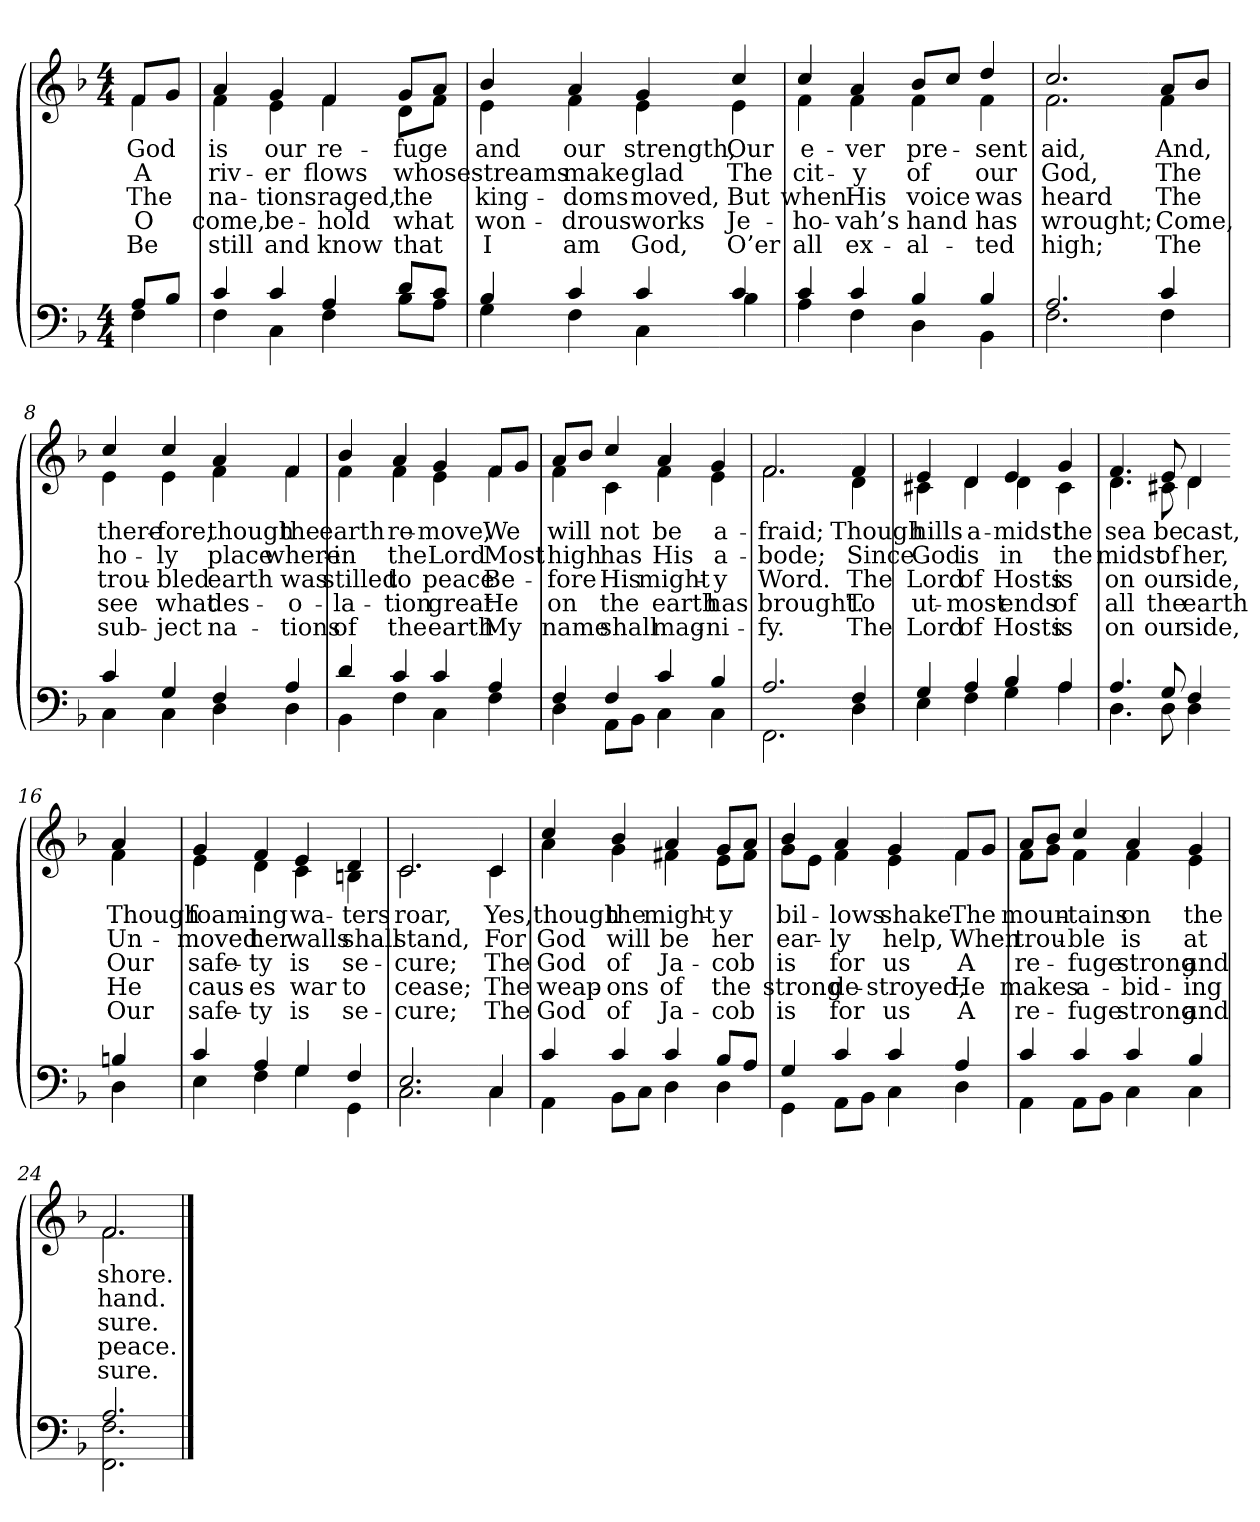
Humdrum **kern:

**kern	**kern	**text	**text	**text	**text	**text
*part2	*part1	*part1	*part1	*part1	*part1	*part1
*staff2	*staff1	*staff1	*staff1	*staff1	*staff1	*staff1
*clefF4	*clefG2	*	*	*	*	*
*k[b-]	*k[b-]	*	*	*	*	*
*M4/4	*M4/4	*	*	*	*	*
=1	=1	=1	=1	=1	=1	=1
*^	*	*	*	*	*	*
!	!	!LO:TX:b:i:t=Verse	!	!	!	!	!
!	!	!	!LO:LY:b	!LO:LY:b	!LO:LY:b	!LO:LY:b	!LO:LY:b
*	*	*^	*	*	*	*	*
8A/L	4F\	8f/L	4f\	God	A	The	O	Be
8B-/J	.	8g/J	.	.	.	.	.	.
=2	=2	=2	=2	=2	=2	=2	=2	=2
!	!	!	!	!LO:LY:b	!LO:LY:b	!LO:LY:b	!LO:LY:b	!LO:LY:b
4c/	4F\	4a/	4f\	is	riv-	na-	come,	still
!	!	!	!	!LO:LY:b	!LO:LY:b	!LO:LY:b	!LO:LY:b	!LO:LY:b
4c/	4C\	4g/	4e\	our	-er	-tions	be-	and
!	!	!	!	!LO:LY:b	!LO:LY:b	!LO:LY:b	!LO:LY:b	!LO:LY:b
4A/	4F\	4f/	4f\	re-	flows	raged,	-hold	know
!	!	!	!	!LO:LY:b	!LO:LY:b	!LO:LY:b	!LO:LY:b	!LO:LY:b
8d/L	8B-\L	8g/L	8d\L	-fuge	whose	the	what	that
8c/J	8A\J	8a/J	8f\J	.	.	.	.	.
=3	=3	=3	=3	=3	=3	=3	=3	=3
!	!	!	!	!LO:LY:b	!LO:LY:b	!LO:LY:b	!LO:LY:b	!LO:LY:b
4B-/	4G\	4b-/	4e\	and	streams	king-	won-	I
!	!	!	!	!LO:LY:b	!LO:LY:b	!LO:LY:b	!LO:LY:b	!LO:LY:b
4c/	4F\	4a/	4f\	our	make	-doms	-drous	am
!	!	!	!	!LO:LY:b	!LO:LY:b	!LO:LY:b	!LO:LY:b	!LO:LY:b
4c/	4C\	4g/	4e\	strength,	glad	moved,	works	God,
!!LO:LB:g=z	!!
=4-	=4-	=4-	=4-	=4-	=4-	=4-	=4-	=4-
!	!	!	!	!LO:LY:b	!LO:LY:b	!LO:LY:b	!LO:LY:b	!LO:LY:b
4c/	4B-\	4cc/	4e\	Our	The	But	Je-	O’er
=5	=5	=5	=5	=5	=5	=5	=5	=5
!	!	!	!	!LO:LY:b	!LO:LY:b	!LO:LY:b	!LO:LY:b	!LO:LY:b
4c/	4A\	4cc/	4f\	e-	cit-	when	-ho-	all
!	!	!	!	!LO:LY:b	!LO:LY:b	!LO:LY:b	!LO:LY:b	!LO:LY:b
4c/	4F\	4a/	4f\	-ver	-y	His	-vah’s	ex-
!	!	!	!	!LO:LY:b	!LO:LY:b	!LO:LY:b	!LO:LY:b	!LO:LY:b
4B-/	4D\	8b-/L	4f\	pre-	of	voice	hand	-al-
.	.	8cc/J	.	.	.	.	.	.
!	!	!	!	!LO:LY:b	!LO:LY:b	!LO:LY:b	!LO:LY:b	!LO:LY:b
4B-/	4BB-\	4dd/	4f\	-sent	our	was	has	-ted
=6	=6	=6	=6	=6	=6	=6	=6	=6
!	!	!	!	!LO:LY:b	!LO:LY:b	!LO:LY:b	!LO:LY:b	!LO:LY:b
2.A/	2.F\	2.cc/	2.f\	aid,	God,	heard	wrought;	high;
!!LO:LB:g=z	!!
=7-	=7-	=7-	=7-	=7-	=7-	=7-	=7-	=7-
!	!	!	!	!LO:LY:b	!LO:LY:b	!LO:LY:b	!LO:LY:b	!LO:LY:b
4c/	4F\	8a/L	4f\	And,	The	The	Come,	The
.	.	8b-/J	.	.	.	.	.	.
=8	=8	=8	=8	=8	=8	=8	=8	=8
!	!	!	!	!LO:LY:b	!LO:LY:b	!LO:LY:b	!LO:LY:b	!LO:LY:b
4c/	4C\	4cc/	4e\	there-	ho-	trou-	see	sub-
!	!	!	!	!LO:LY:b	!LO:LY:b	!LO:LY:b	!LO:LY:b	!LO:LY:b
4G/	4C\	4cc/	4e\	-fore,	-ly	-bled	what	-ject
!	!	!	!	!LO:LY:b	!LO:LY:b	!LO:LY:b	!LO:LY:b	!LO:LY:b
4F/	4D\	4a/	4f\	though	place	earth	des-	na-
!	!	!	!	!LO:LY:b	!LO:LY:b	!LO:LY:b	!LO:LY:b	!LO:LY:b
4A/	4D\	4f/	4f\	the	where-	was	-o-	-tions
=9	=9	=9	=9	=9	=9	=9	=9	=9
!	!	!	!	!LO:LY:b	!LO:LY:b	!LO:LY:b	!LO:LY:b	!LO:LY:b
4d/	4BB-\	4b-/	4f\	earth	-in	stilled	-la-	of
!	!	!	!	!LO:LY:b	!LO:LY:b	!LO:LY:b	!LO:LY:b	!LO:LY:b
4c/	4F\	4a/	4f\	re-	the	to	-tion	the
!	!	!	!	!LO:LY:b	!LO:LY:b	!LO:LY:b	!LO:LY:b	!LO:LY:b
4c/	4C\	4g/	4e\	-move,	Lord	peace	great	earth
!!LO:LB:g=z	!!
=10-	=10-	=10-	=10-	=10-	=10-	=10-	=10-	=10-
!	!	!	!	!LO:LY:b	!LO:LY:b	!LO:LY:b	!LO:LY:b	!LO:LY:b
4A/	4F\	8f/L	4f\	We	Most	Be-	He	My
.	.	8g/J	.	.	.	.	.	.
=11	=11	=11	=11	=11	=11	=11	=11	=11
!	!	!	!	!LO:LY:b	!LO:LY:b	!LO:LY:b	!LO:LY:b	!LO:LY:b
4F/	4D\	8a/L	4f\	will	high	-fore	on	name
.	.	8b-/J	.	.	.	.	.	.
!	!	!	!	!LO:LY:b	!LO:LY:b	!LO:LY:b	!LO:LY:b	!LO:LY:b
4F/	8AA\L	4cc/	4c\	not	has	His	the	shall
.	8BB-\J	.	.	.	.	.	.	.
!	!	!	!	!LO:LY:b	!LO:LY:b	!LO:LY:b	!LO:LY:b	!LO:LY:b
4c/	4C\	4a/	4f\	be	His	might-	earth	mag-
!	!	!	!	!LO:LY:b	!LO:LY:b	!LO:LY:b	!LO:LY:b	!LO:LY:b
4B-/	4C\	4g/	4e\	a-	a-	-y	has	-ni-
=12	=12	=12	=12	=12	=12	=12	=12	=12
!	!	!	!	!LO:LY:b	!LO:LY:b	!LO:LY:b	!LO:LY:b	!LO:LY:b
2.A/	2.FF\	2.f/	2.f\	-fraid;	-bode;	Word.	brought.	-fy.
!!LO:LB:g=z	!!
=13-	=13-	=13-	=13-	=13-	=13-	=13-	=13-	=13-
!	!	!	!	!LO:LY:b	!LO:LY:b	!LO:LY:b	!LO:LY:b	!LO:LY:b
4F/	4D\	4f/	4d\	Though	Since	The	To	The
=14	=14	=14	=14	=14	=14	=14	=14	=14
!	!	!	!	!LO:LY:b	!LO:LY:b	!LO:LY:b	!LO:LY:b	!LO:LY:b
4G/	4E\	4e/	4c#X\	hills	God	Lord	ut-	Lord
!	!	!	!	!LO:LY:b	!LO:LY:b	!LO:LY:b	!LO:LY:b	!LO:LY:b
4A/	4F\	4d/	4d\	a-	is	of	-most	of
!	!	!	!	!LO:LY:b	!LO:LY:b	!LO:LY:b	!LO:LY:b	!LO:LY:b
4B-/	4G\	4e/	4d\	-midst	in	Hosts	ends	Hosts
!	!	!	!	!LO:LY:b	!LO:LY:b	!LO:LY:b	!LO:LY:b	!LO:LY:b
4A/	4A\	4g/	4c#\	the	the	is	of	is
=15	=15	=15	=15	=15	=15	=15	=15	=15
!	!	!	!	!LO:LY:b	!LO:LY:b	!LO:LY:b	!LO:LY:b	!LO:LY:b
4.A/	4.D\	4.f/	4.d\	sea	midst	on	all	on
!	!	!	!	!LO:LY:b	!LO:LY:b	!LO:LY:b	!LO:LY:b	!LO:LY:b
8G/	8D\	8e/	8c#X\	be	of	our	the	our
!	!	!	!	!LO:LY:b	!LO:LY:b	!LO:LY:b	!LO:LY:b	!LO:LY:b
4F/	4D\	4d/	4d\	cast,	her,	side,	earth	side,
!!LO:LB:g=z	!!
=16-	=16-	=16-	=16-	=16-	=16-	=16-	=16-	=16-
!	!	!	!	!LO:LY:b	!LO:LY:b	!LO:LY:b	!LO:LY:b	!LO:LY:b
4Bn/	4D\	4a/	4f\	Though	Un-	Our	He	Our
=17	=17	=17	=17	=17	=17	=17	=17	=17
!	!	!	!	!LO:LY:b	!LO:LY:b	!LO:LY:b	!LO:LY:b	!LO:LY:b
4c/	4E\	4g/	4e\	foam-	-moved	safe-	caus-	safe-
!	!	!	!	!LO:LY:b	!LO:LY:b	!LO:LY:b	!LO:LY:b	!LO:LY:b
4A/	4F\	4f/	4d\	-ing	her	-ty	-es	-ty
!	!	!	!	!LO:LY:b	!LO:LY:b	!LO:LY:b	!LO:LY:b	!LO:LY:b
4G/	4G\	4e/	4c\	wa-	walls	is	war	is
!	!	!	!	!LO:LY:b	!LO:LY:b	!LO:LY:b	!LO:LY:b	!LO:LY:b
4F/	4GG\	4d/	4Bn\	-ters	shall	se-	to	se-
=18	=18	=18	=18	=18	=18	=18	=18	=18
!	!	!	!	!LO:LY:b	!LO:LY:b	!LO:LY:b	!LO:LY:b	!LO:LY:b
2.E/	2.C\	2.c/	2.c\	roar,	stand,	-cure;	cease;	-cure;
!!LO:LB:g=z	!!
=19-	=19-	=19-	=19-	=19-	=19-	=19-	=19-	=19-
!	!	!	!	!LO:LY:b	!LO:LY:b	!LO:LY:b	!LO:LY:b	!LO:LY:b
4C/	4C\	4c/	4c\	Yes,	For	The	The	The
=20	=20	=20	=20	=20	=20	=20	=20	=20
!	!	!	!	!LO:LY:b	!LO:LY:b	!LO:LY:b	!LO:LY:b	!LO:LY:b
4c/	4AA\	4cc/	4a\	though	God	God	weap-	God
!	!	!	!	!LO:LY:b	!LO:LY:b	!LO:LY:b	!LO:LY:b	!LO:LY:b
4c/	8BB-\L	4b-/	4g\	the	will	of	-ons	of
.	8C\J	.	.	.	.	.	.	.
!	!	!	!	!LO:LY:b	!LO:LY:b	!LO:LY:b	!LO:LY:b	!LO:LY:b
4c/	4D\	4a/	4f#X\	might-	be	Ja-	of	Ja-
!	!	!	!	!LO:LY:b	!LO:LY:b	!LO:LY:b	!LO:LY:b	!LO:LY:b
8B-/L	4D\	8g/L	8e\L	-y	her	-cob	the	-cob
8A/J	.	8a/J	8f#\J	.	.	.	.	.
=21	=21	=21	=21	=21	=21	=21	=21	=21
!	!	!	!	!LO:LY:b	!LO:LY:b	!LO:LY:b	!LO:LY:b	!LO:LY:b
4G/	4GG\	4b-/	8g\L	bil-	ear-	is	strong	is
.	.	.	8e\J	.	.	.	.	.
!	!	!	!	!LO:LY:b	!LO:LY:b	!LO:LY:b	!LO:LY:b	!LO:LY:b
4c/	8AA\L	4a/	4f\	-lows	-ly	for	de-	for
.	8BB-\J	.	.	.	.	.	.	.
!	!	!	!	!LO:LY:b	!LO:LY:b	!LO:LY:b	!LO:LY:b	!LO:LY:b
4c/	4C\	4g/	4e\	shake	help,	us	-stroyed,	us
!!LO:LB:g=z	!!
=22-	=22-	=22-	=22-	=22-	=22-	=22-	=22-	=22-
!	!	!	!	!LO:LY:b	!LO:LY:b	!LO:LY:b	!LO:LY:b	!LO:LY:b
4A/	4D\	8f/L	4f\	The	When	A	He	A
.	.	8g/J	.	.	.	.	.	.
=23	=23	=23	=23	=23	=23	=23	=23	=23
!	!	!	!	!LO:LY:b	!LO:LY:b	!LO:LY:b	!LO:LY:b	!LO:LY:b
4c/	4AA\	8a/L	8f\L	moun-	trou-	re-	makes	re-
.	.	8b-/J	8g\J	.	.	.	.	.
!	!	!	!	!LO:LY:b	!LO:LY:b	!LO:LY:b	!LO:LY:b	!LO:LY:b
4c/	8AA\L	4cc/	4f\	-tains	-ble	-fuge	a-	-fuge
.	8BB-\J	.	.	.	.	.	.	.
!	!	!	!	!LO:LY:b	!LO:LY:b	!LO:LY:b	!LO:LY:b	!LO:LY:b
4c/	4C\	4a/	4f\	on	is	strong	-bid-	strong
!	!	!	!	!LO:LY:b	!LO:LY:b	!LO:LY:b	!LO:LY:b	!LO:LY:b
4B-/	4C\	4g/	4e\	the	at	and	-ing	and
=24	=24	=24	=24	=24	=24	=24	=24	=24
!	!	!	!	!LO:LY:b	!LO:LY:b	!LO:LY:b	!LO:LY:b	!LO:LY:b
2.A/	2.FF\ 2.F\	2.f/	2.f\	shore.	hand.	sure.	peace.	sure.
*v	*v	*	*	*	*	*	*	*
*	*v	*v	*	*	*	*	*
==	==	==	==	==	==	==
*-	*-	*-	*-	*-	*-	*-
